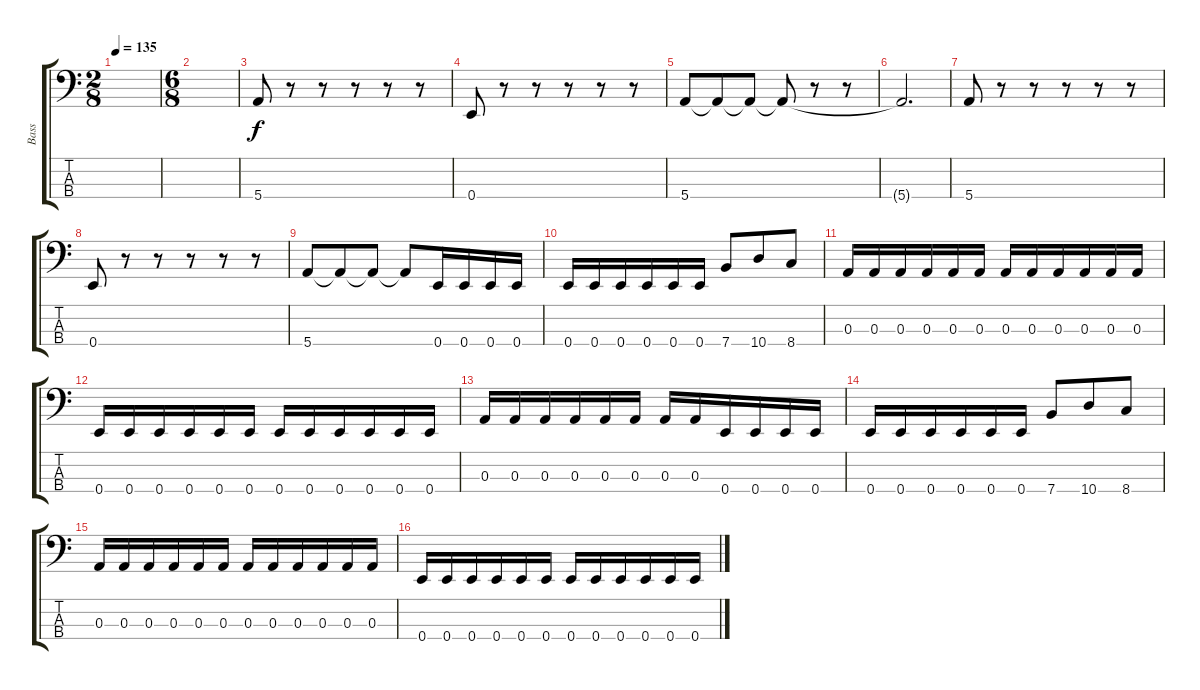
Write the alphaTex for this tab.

\track ("Bass" "Bass") {instrument electricbassfinger}
\staff {score tabs}
\tuning (G2 D2 A1 E1) {hide}
\ts (2 8)
\tempo 135
\clef f4
\ks c
|
\ts (6 8)
|
5.4.8 r.8 r.8 r.8 r.8 r.8 |
0.4.8 r.8 r.8 r.8 r.8 r.8 |
5.4.8 5.4{t}.8 5.4{t}.8 5.4{t}.8 r.8 r.8 |
5.4{t}.2{d} |
5.4.8 r.8 r.8 r.8 r.8 r.8 |
0.4.8 r.8 r.8 r.8 r.8 r.8 |
5.4.8 5.4{t}.8 5.4{t}.8 5.4{t}.8 0.4.16 0.4.16 0.4.16 0.4.16 |
0.4.16 0.4.16 0.4.16 0.4.16 0.4.16 0.4.16 7.4.8 10.4.8 8.4.8 |
0.3.16 0.3.16 0.3.16 0.3.16 0.3.16 0.3.16 0.3.16 0.3.16 0.3.16 0.3.16 0.3.16 0.3.16 |
0.4.16 0.4.16 0.4.16 0.4.16 0.4.16 0.4.16 0.4.16 0.4.16 0.4.16 0.4.16 0.4.16 0.4.16 |
0.3.16 0.3.16 0.3.16 0.3.16 0.3.16 0.3.16 0.3.16 0.3.16 0.4.16 0.4.16 0.4.16 0.4.16 |
0.4.16 0.4.16 0.4.16 0.4.16 0.4.16 0.4.16 7.4.8 10.4.8 8.4.8 |
0.3.16 0.3.16 0.3.16 0.3.16 0.3.16 0.3.16 0.3.16 0.3.16 0.3.16 0.3.16 0.3.16 0.3.16 |
0.4.16 0.4.16 0.4.16 0.4.16 0.4.16 0.4.16 0.4.16 0.4.16 0.4.16 0.4.16 0.4.16 0.4.16
